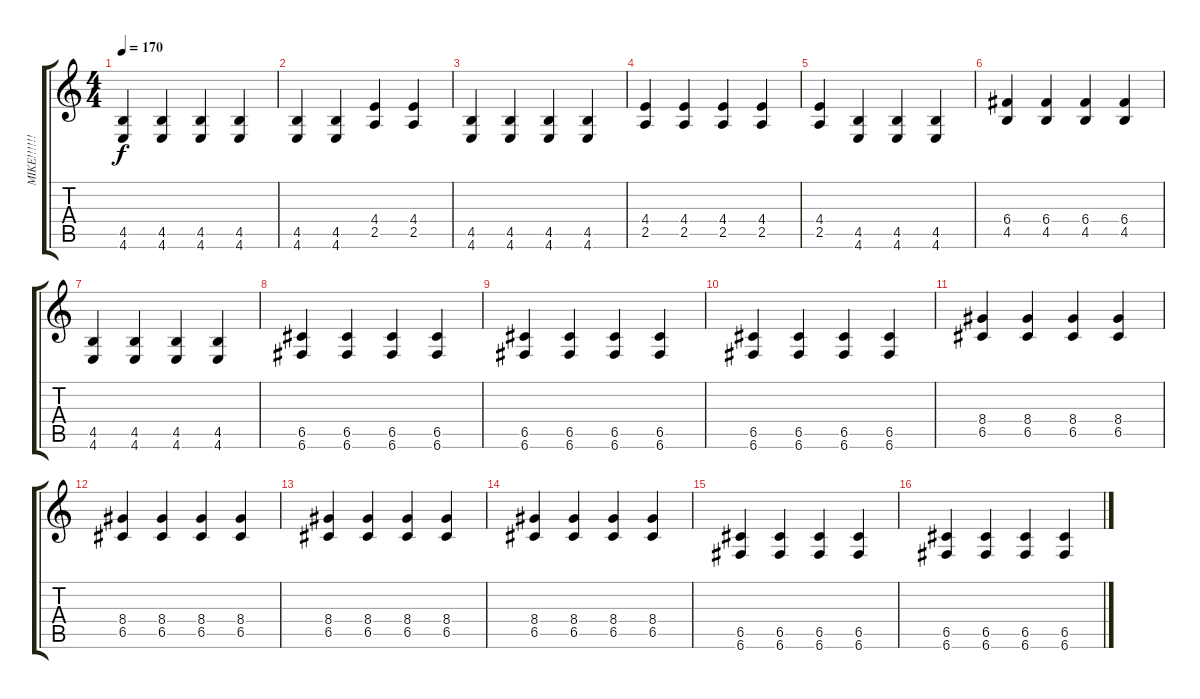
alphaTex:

\track ("MIKE!!!!!! " "MIKE!!!!!!") {instrument acousticguitarsteel}
\staff {score tabs}
\tuning (D4 A3 F3 C3 G2 C2) {hide}
\ts (4 4)
\tempo 170
\clef g2
\ks c
(4.5 4.6).4{dy f} (4.5 4.6).4 (4.5 4.6).4 (4.5 4.6).4 |
(4.5 4.6).4 (4.5 4.6).4 (4.4 2.5).4 (4.4 2.5).4 |
(4.5 4.6).4 (4.5 4.6).4 (4.5 4.6).4 (4.5 4.6).4 |
(4.4 2.5).4 (4.4 2.5).4 (4.4 2.5).4 (4.4 2.5).4 |
(4.4 2.5).4 (4.5 4.6).4 (4.5 4.6).4 (4.5 4.6).4 |
(6.4 4.5).4 (6.4 4.5).4 (6.4 4.5).4 (6.4 4.5).4 |
(4.5 4.6).4 (4.5 4.6).4 (4.5 4.6).4 (4.5 4.6).4 |
(6.5 6.6).4 (6.5 6.6).4 (6.5 6.6).4 (6.5 6.6).4 |
(6.5 6.6).4 (6.5 6.6).4 (6.5 6.6).4 (6.5 6.6).4 |
(6.5 6.6).4 (6.5 6.6).4 (6.5 6.6).4 (6.5 6.6).4 |
(8.4 6.5).4 (8.4 6.5).4 (8.4 6.5).4 (8.4 6.5).4 |
(8.4 6.5).4 (8.4 6.5).4 (8.4 6.5).4 (8.4 6.5).4 |
(8.4 6.5).4 (8.4 6.5).4 (8.4 6.5).4 (8.4 6.5).4 |
(8.4 6.5).4 (8.4 6.5).4 (8.4 6.5).4 (8.4 6.5).4 |
(6.5 6.6).4 (6.5 6.6).4 (6.5 6.6).4 (6.5 6.6).4 |
(6.5 6.6).4 (6.5 6.6).4 (6.5 6.6).4 (6.5 6.6).4
